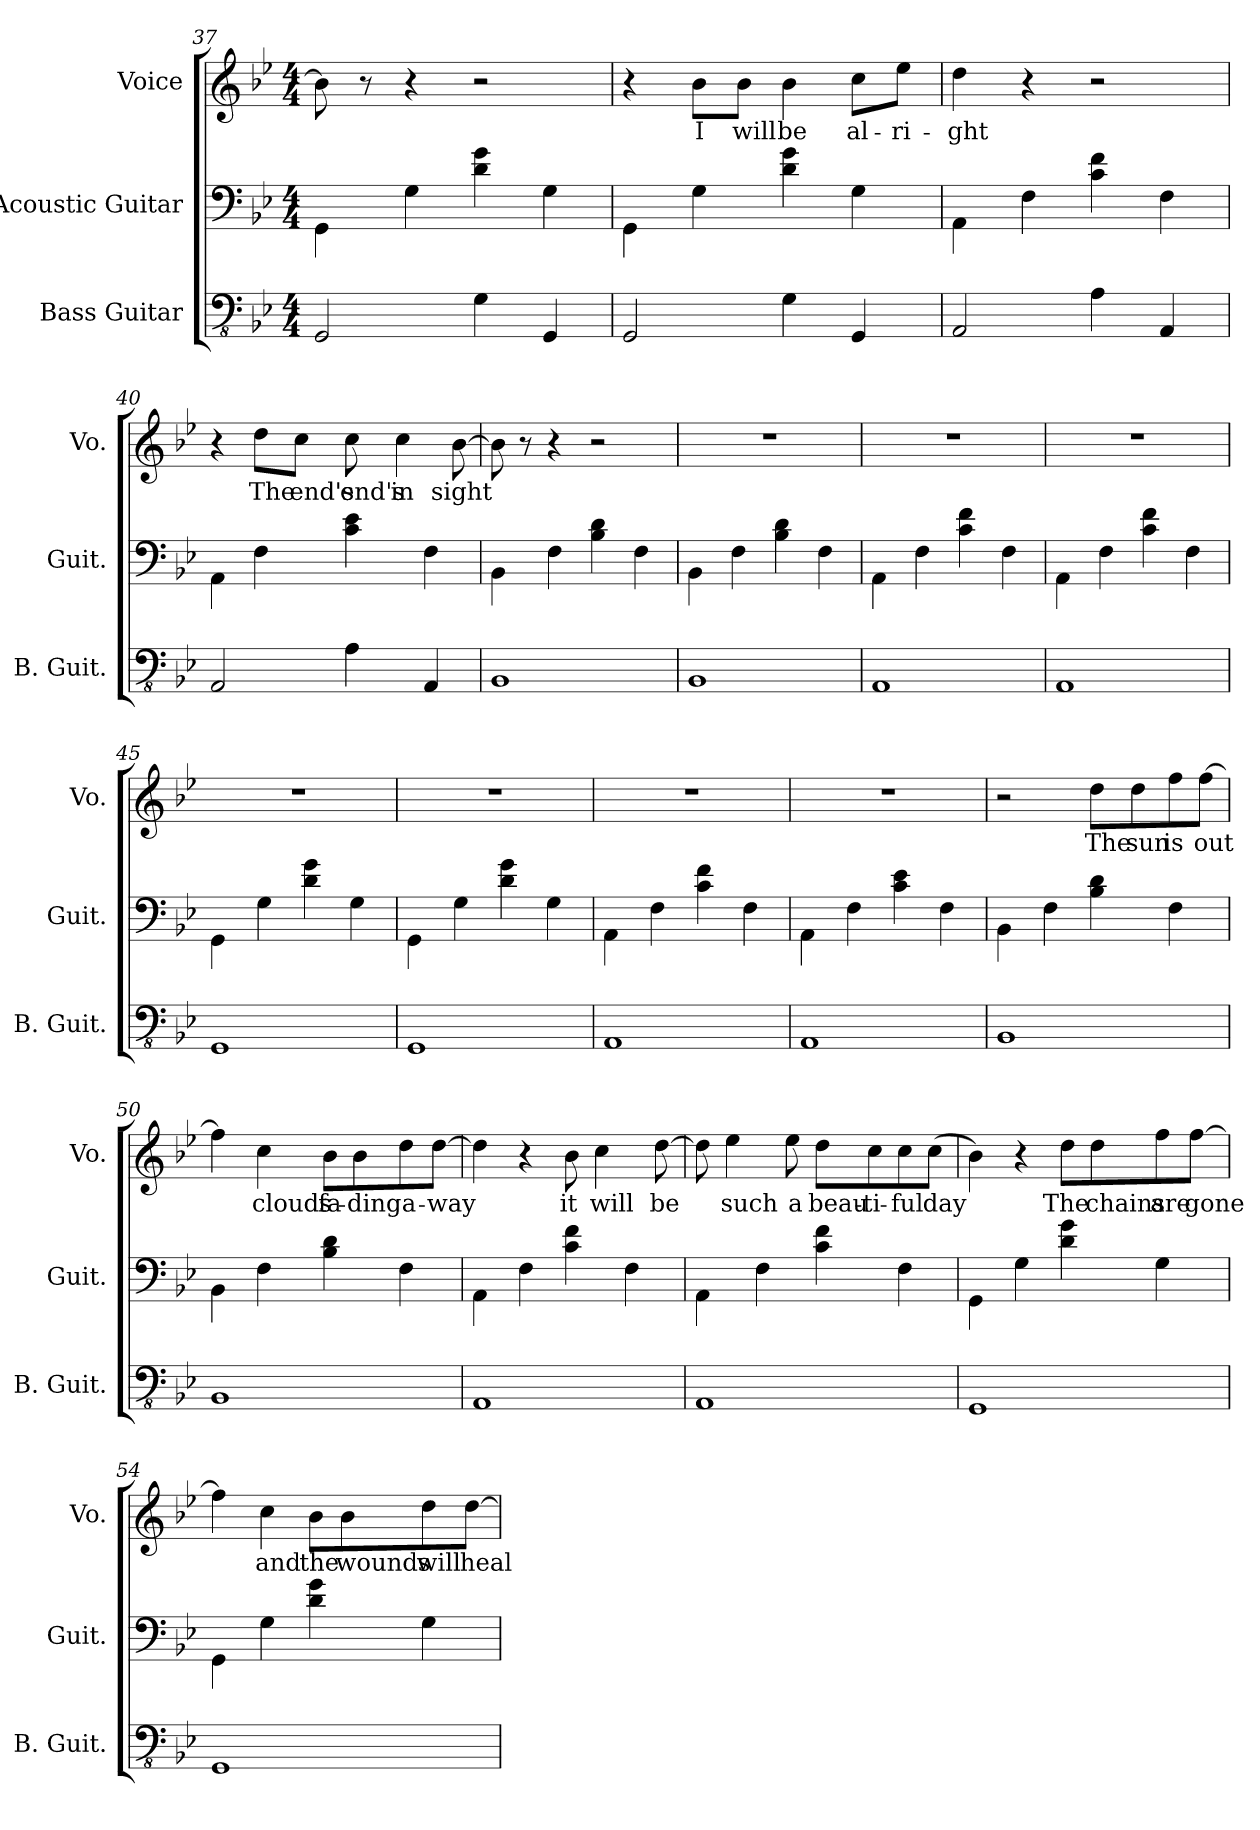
**kern	**kern	**kern	**text
*part3	*part2	*part1	*part1
*staff3	*staff2	*staff1	*staff1
*I"Bass Guitar	*I"Acoustic Guitar	*I"Voice	*
*I'B. Guit.	*I'Guit.	*I'Vo.	*
*clefFv4	*	*clefG2	*
*k[b-e-]	*k[b-e-]	*k[b-e-]	*
*M4/4	*M4/4	*M4/4	*
=37	=37	=37	=37
2GGG/	4GG\	8b-\]	.
.	.	8r	.
.	4G\	4r	.
4GG\	4d\ 4g\	2r	.
4GGG/	4G\	.	.
=38	=38	=38	=38
2GGG/	4GG\	4r	.
.	4G\	8b-\L	I
.	.	8b-\J	will
4GG\	4d\ 4g\	4b-\	be
4GGG/	4G\	8cc\L	al-
.	.	8ee-\J	-ri-
=39	=39	=39	=39
2AAA/	4AA\	4dd\	-ght
.	4F\	4r	.
4AA\	4c\ 4f\	2r	.
4AAA/	4F\	.	.
!!LO:PB:g=z
=40	=40	=40	=40
2AAA/	4AA\	4r	.
.	4F\	8dd\L	The
.	.	8cc\J	end's
4AA\	4c\ 4e-\	8cc\	end's
.	.	4cc\	in
4AAA/	4F\	.	.
.	.	[8b-\	sight
=41	=41	=41	=41
1BBB-	4BB-\	8b-\]	.
.	.	8r	.
.	4F\	4r	.
.	4B-\ 4d\	2r	.
.	4F\	.	.
=42	=42	=42	=42
1BBB-	4BB-\	1r	.
.	4F\	.	.
.	4B-\ 4d\	.	.
.	4F\	.	.
=43	=43	=43	=43
1AAA	4AA\	1r	.
.	4F\	.	.
.	4c\ 4f\	.	.
.	4F\	.	.
=44	=44	=44	=44
1AAA	4AA\	1r	.
.	4F\	.	.
.	4c\ 4f\	.	.
.	4F\	.	.
=45	=45	=45	=45
1GGG	4GG\	1r	.
.	4G\	.	.
.	4d\ 4g\	.	.
.	4G\	.	.
!!LO:LB:g=z
=46	=46	=46	=46
1GGG	4GG\	1r	.
.	4G\	.	.
.	4d\ 4g\	.	.
.	4G\	.	.
=47	=47	=47	=47
1AAA	4AA\	1r	.
.	4F\	.	.
.	4c\ 4f\	.	.
.	4F\	.	.
=48	=48	=48	=48
1AAA	4AA\	1r	.
.	4F\	.	.
.	4c\ 4e-\	.	.
.	4F\	.	.
=49	=49	=49	=49
1BBB-	4BB-\	2r	.
.	4F\	.	.
.	4B-\ 4d\	8dd\L	The
.	.	8dd\	sun
.	4F\	8ff\	is
.	.	[8ff\J	out
=50	=50	=50	=50
1BBB-	4BB-\	4ff\]	.
.	4F\	4cc\	clouds
.	4B-\ 4d\	8b-\L	fa-
.	.	8b-\	-ding
.	4F\	8dd\	a-
.	.	[8dd\J	-way
!!LO:LB:g=z
=51	=51	=51	=51
1AAA	4AA\	4dd\]	.
.	4F\	4r	.
.	4c\ 4f\	8b-\	it
.	.	4cc\	will
.	4F\	.	.
.	.	[8dd\	be
=52	=52	=52	=52
1AAA	4AA\	8dd\]	.
.	.	4ee-\	such
.	4F\	.	.
.	.	8ee-\	a
.	4c\ 4f\	8dd\L	beau-
.	.	8cc\	-ti-
.	4F\	8cc\	-ful
.	.	(8cc\J	day
=53	=53	=53	=53
1GGG	4GG\	4b-\)	.
.	4G\	4r	.
.	4d\ 4g\	8dd\L	The
.	.	8dd\	chains
.	4G\	8ff\	are
.	.	[8ff\J	gone
!!LO:PB:g=z
=54	=54	=54	=54
1GGG	4GG\	4ff\]	.
.	4G\	4cc\	and
.	4d\ 4g\	8b-\L	the
.	.	8b-\	wounds
.	4G\	8dd\	will
.	.	[8dd\J	heal
=	=	=	=
*-	*-	*-	*-
